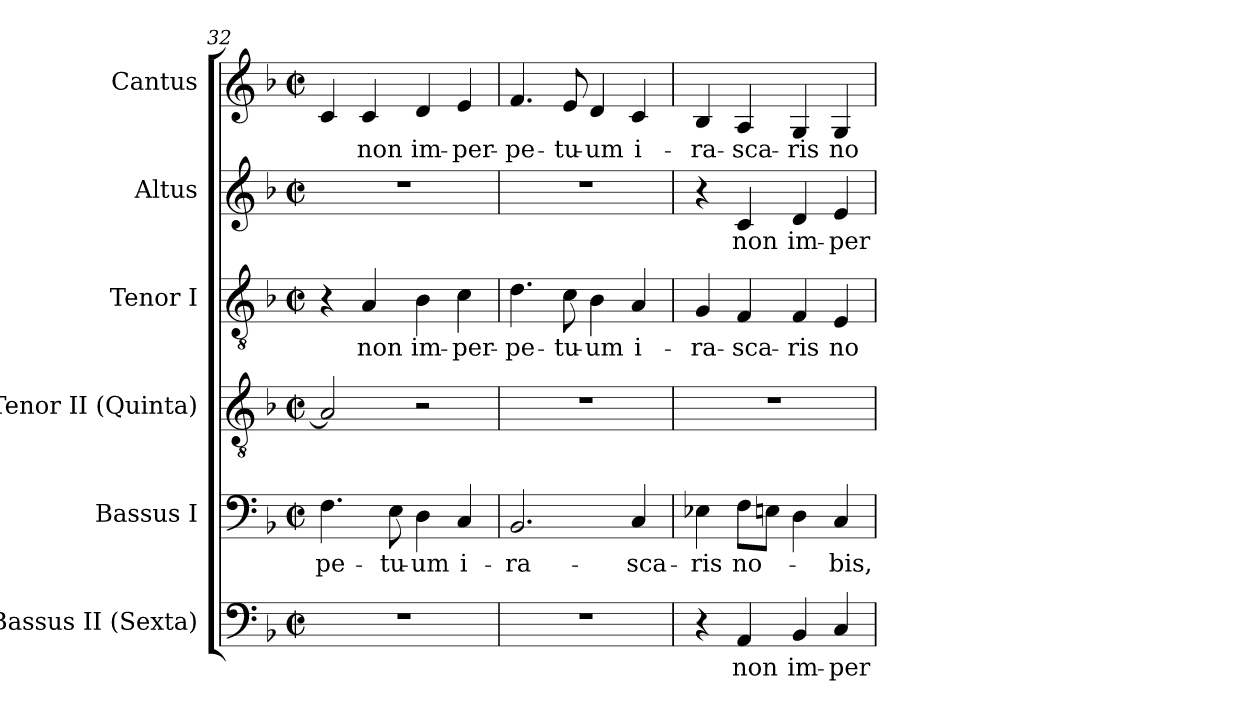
**kern	**text	**kern	**text	**kern	**kern	**text	**kern	**text	**kern	**text
*part6	*part6	*part5	*part5	*part4	*part3	*part3	*part2	*part2	*part1	*part1
*staff6	*staff6	*staff5	*staff5	*staff4	*staff3	*staff3	*staff2	*staff2	*staff1	*staff1
*I"Bassus II (Sexta)	*	*I"Bassus I	*	*I"Tenor II (Quinta)	*I"Tenor I	*	*I"Altus	*	*I"Cantus	*
*I'B.	*	*I'B.	*	*I'T.	*I'T.	*	*I'A.	*	*I'A.	*
*clefF4	*	*clefF4	*	*clefGv2	*clefGv2	*	*clefG2	*	*clefG2	*
*	*	*	*	*ITrd7c12	*ITrd7c12	*	*	*	*	*
*k[b-]	*	*k[b-]	*	*k[b-]	*k[b-]	*	*k[b-]	*	*k[b-]	*
*F:	*	*F:	*	*F:	*F:	*	*F:	*	*F:	*
*M2/2	*	*M2/2	*	*M2/2	*M2/2	*	*M2/2	*	*M2/2	*
*met(c|)	*	*met(c|)	*	*met(c|)	*met(c|)	*	*met(c|)	*	*met(c|)	*
=32	=32	=32	=32	=32	=32	=32	=32	=32	=32	=32
!	!	!	!LO:LY:b:color=#000000	!	!	!	!	!	!	!
1r	.	4.Fi\	-pe-	2AAi/]	4r	.	1r	.	4ci/	.
!	!	!	!	!	!	!LO:LY:b:color=#000000	!	!	!	!
!	!	!	!	!	!	!	!	!	!	!LO:LY:b:color=#000000
.	.	.	.	.	4AAi/	non	.	.	4ci/	non
!	!	!	!LO:LY:b:color=#000000	!	!	!	!	!	!	!
.	.	8Ei\	-tu-	.	.	.	.	.	.	.
!	!	!	!LO:LY:b:color=#000000	!	!	!	!	!	!	!
!	!	!	!	!	!	!LO:LY:b:color=#000000	!	!	!	!
!	!	!	!	!	!	!	!	!	!	!LO:LY:b:color=#000000
.	.	4Di\	-um	2r	4BB-i\	im-	.	.	4di/	im-
!	!	!	!LO:LY:b:color=#000000	!	!	!	!	!	!	!
!	!	!	!	!	!	!LO:LY:b:color=#000000	!	!	!	!
!	!	!	!	!	!	!	!	!	!	!LO:LY:b:color=#000000
.	.	4Ci/	i-	.	4Ci\	-per-	.	.	4ei/	-per-
=33	=33	=33	=33	=33	=33	=33	=33	=33	=33	=33
!	!	!	!LO:LY:b:color=#000000	!	!	!	!	!	!	!
!	!	!	!	!	!	!LO:LY:b:color=#000000	!	!	!	!
!	!	!	!	!	!	!	!	!	!	!LO:LY:b:color=#000000
1r	.	2.BB-i/	-ra-	1r	4.Di\	-pe-	1r	.	4.fi/	-pe-
!	!	!	!	!	!	!LO:LY:b:color=#000000	!	!	!	!
!	!	!	!	!	!	!	!	!	!	!LO:LY:b:color=#000000
.	.	.	.	.	8Ci\	-tu-	.	.	8ei/	-tu-
!	!	!	!	!	!	!LO:LY:b:color=#000000	!	!	!	!
!	!	!	!	!	!	!	!	!	!	!LO:LY:b:color=#000000
.	.	.	.	.	4BB-i\	-um	.	.	4di/	-um
!	!	!	!LO:LY:b:color=#000000	!	!	!	!	!	!	!
!	!	!	!	!	!	!LO:LY:b:color=#000000	!	!	!	!
!	!	!	!	!	!	!	!	!	!	!LO:LY:b:color=#000000
.	.	4Ci/	-sca-	.	4AAi/	i-	.	.	4ci/	i-
=34	=34	=34	=34	=34	=34	=34	=34	=34	=34	=34
!	!	!	!LO:LY:b:color=#000000	!	!	!	!	!	!	!
!	!	!	!	!	!	!LO:LY:b:color=#000000	!	!	!	!
!	!	!	!	!	!	!	!	!	!	!LO:LY:b:color=#000000
4r	.	4E-Xi\	-ris	1r	4GGi/	-ra-	4r	.	4B-i/	-ra-
!	!LO:LY:b:color=#000000	!	!	!	!	!	!	!	!	!
!	!	!	!LO:LY:b:color=#000000	!	!	!	!	!	!	!
!	!	!	!	!	!	!LO:LY:b:color=#000000	!	!	!	!
!	!	!	!	!	!	!	!	!LO:LY:b:color=#000000	!	!
!	!	!	!	!	!	!	!	!	!	!LO:LY:b:color=#000000
4AAi/	non	8Fi\L	no-	.	4FFi/	-sca-	4ci/	non	4Ai/	-sca-
.	.	8Eni\J	.	.	.	.	.	.	.	.
!	!LO:LY:b:color=#000000	!	!	!	!	!	!	!	!	!
!	!	!	!	!	!	!LO:LY:b:color=#000000	!	!	!	!
!	!	!	!	!	!	!	!	!LO:LY:b:color=#000000	!	!
!	!	!	!	!	!	!	!	!	!	!LO:LY:b:color=#000000
4BB-i/	im-	4Di\	.	.	4FFi/	-ris	4di/	im-	4Gi/	-ris
!	!LO:LY:b:color=#000000	!	!	!	!	!	!	!	!	!
!	!	!	!LO:LY:b:color=#000000	!	!	!	!	!	!	!
!	!	!	!	!	!	!LO:LY:b:color=#000000	!	!	!	!
!	!	!	!	!	!	!	!	!LO:LY:b:color=#000000	!	!
!	!	!	!	!	!	!	!	!	!	!LO:LY:b:color=#000000
4Ci/	-per-	4Ci/	-bis,	.	4EEi/	no-	4ei/	-per-	4Gi/	no-
=	=	=	=	=	=	=	=	=	=	=
*-	*-	*-	*-	*-	*-	*-	*-	*-	*-	*-
